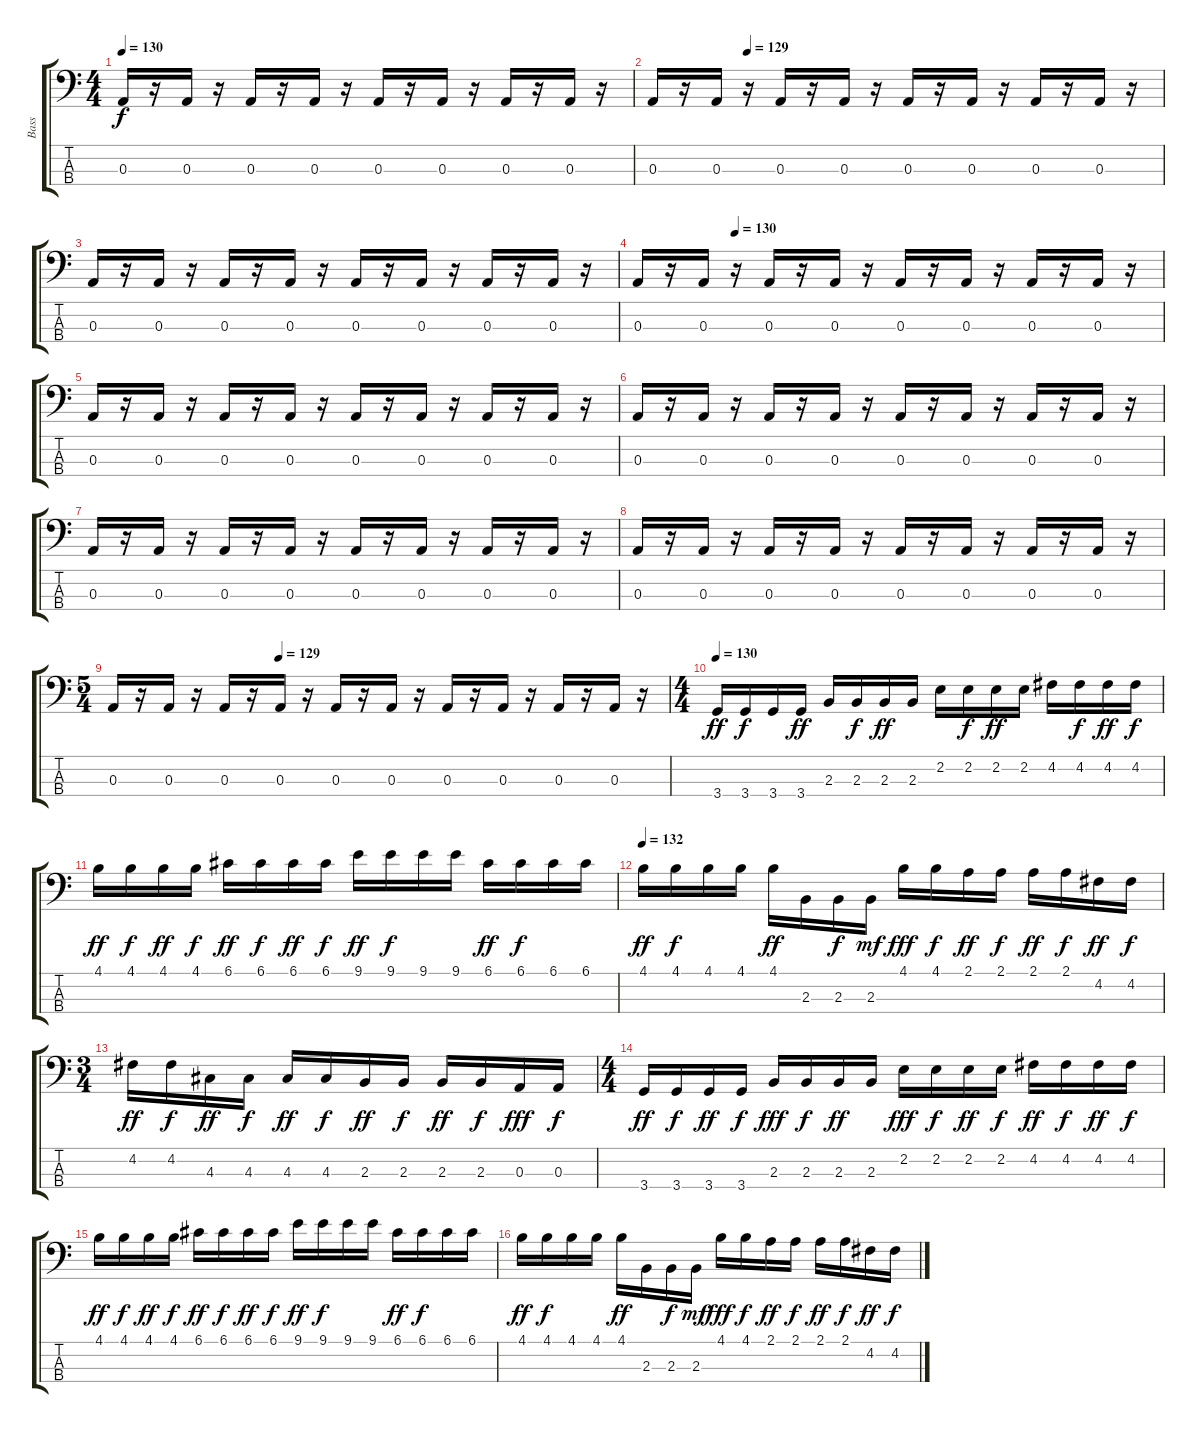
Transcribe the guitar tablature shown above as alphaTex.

\track ("Bass" "Bass") {instrument slapbass2}
\staff {score tabs}
\tuning (G2 D2 A1 E1) {hide}
\ts (4 4)
\tempo 130
\clef f4
\ks c
0.3.16{dy f} r.16 0.3.16 r.16 0.3.16 r.16 0.3.16 r.16 0.3.16 r.16 0.3.16 r.16 0.3.16 r.16 0.3.16 r.16 |
\tempo (129 0.1875)
0.3.16 r.16 0.3.16 r.16 0.3.16 r.16 0.3.16 r.16 0.3.16 r.16 0.3.16 r.16 0.3.16 r.16 0.3.16 r.16 |
0.3.16 r.16 0.3.16 r.16 0.3.16 r.16 0.3.16 r.16 0.3.16 r.16 0.3.16 r.16 0.3.16 r.16 0.3.16 r.16 |
\tempo (130 0.1875)
0.3.16 r.16 0.3.16 r.16 0.3.16 r.16 0.3.16 r.16 0.3.16 r.16 0.3.16 r.16 0.3.16 r.16 0.3.16 r.16 |
0.3.16 r.16 0.3.16 r.16 0.3.16 r.16 0.3.16 r.16 0.3.16 r.16 0.3.16 r.16 0.3.16 r.16 0.3.16 r.16 |
0.3.16 r.16 0.3.16 r.16 0.3.16 r.16 0.3.16 r.16 0.3.16 r.16 0.3.16 r.16 0.3.16 r.16 0.3.16 r.16 |
0.3.16 r.16 0.3.16 r.16 0.3.16 r.16 0.3.16 r.16 0.3.16 r.16 0.3.16 r.16 0.3.16 r.16 0.3.16 r.16 |
0.3.16 r.16 0.3.16 r.16 0.3.16 r.16 0.3.16 r.16 0.3.16 r.16 0.3.16 r.16 0.3.16 r.16 0.3.16 r.16 |
\ts (5 4)
\tempo (129 0.3)
0.3.16 r.16 0.3.16 r.16 0.3.16 r.16 0.3.16 r.16 0.3.16 r.16 0.3.16 r.16 0.3.16 r.16 0.3.16 r.16 0.3.16 r.16 0.3.16 r.16 |
\ts (4 4)
\tempo 130
3.4.16{dy ff instrument electricbassfinger} 3.4.16{dy f} 3.4.16 3.4.16{dy ff} 2.3.16 2.3.16{dy f} 2.3.16{dy ff} 2.3.16 2.2.16 2.2.16{dy f} 2.2.16{dy ff} 2.2.16 4.2.16 4.2.16{dy f} 4.2.16{dy ff} 4.2.16{dy f} |
4.1.16{dy ff} 4.1.16{dy f} 4.1.16{dy ff} 4.1.16{dy f} 6.1.16{dy ff} 6.1.16{dy f} 6.1.16{dy ff} 6.1.16{dy f} 9.1.16{dy ff} 9.1.16{dy f} 9.1.16 9.1.16 6.1.16{dy ff} 6.1.16{dy f} 6.1.16 6.1.16 |
\tempo 132
4.1.16{dy ff} 4.1.16{dy f} 4.1.16 4.1.16 4.1.16{dy ff} 2.3.16 2.3.16{dy f} 2.3.16{dy mf} 4.1.16{dy fff} 4.1.16{dy f} 2.1.16{dy ff} 2.1.16{dy f} 2.1.16{dy ff} 2.1.16{dy f} 4.2.16{dy ff} 4.2.16{dy f} |
\ts (3 4)
4.2.16{dy ff} 4.2.16{dy f} 4.3.16{dy ff} 4.3.16{dy f} 4.3.16{dy ff} 4.3.16{dy f} 2.3.16{dy ff} 2.3.16{dy f} 2.3.16{dy ff} 2.3.16{dy f} 0.3.16{dy fff} 0.3.16{dy f} |
\ts (4 4)
3.4.16{dy ff} 3.4.16{dy f} 3.4.16{dy ff} 3.4.16{dy f} 2.3.16{dy fff} 2.3.16{dy f} 2.3.16{dy ff} 2.3.16 2.2.16{dy fff} 2.2.16{dy f} 2.2.16{dy ff} 2.2.16{dy f} 4.2.16{dy ff} 4.2.16{dy f} 4.2.16{dy ff} 4.2.16{dy f} |
4.1.16{dy ff} 4.1.16{dy f} 4.1.16{dy ff} 4.1.16{dy f} 6.1.16{dy ff} 6.1.16{dy f} 6.1.16{dy ff} 6.1.16{dy f} 9.1.16{dy ff} 9.1.16{dy f} 9.1.16 9.1.16 6.1.16{dy ff} 6.1.16{dy f} 6.1.16 6.1.16 |
4.1.16{dy ff} 4.1.16{dy f} 4.1.16 4.1.16 4.1.16{dy ff} 2.3.16 2.3.16{dy f} 2.3.16{dy mf} 4.1.16{dy fff} 4.1.16{dy f} 2.1.16{dy ff} 2.1.16{dy f} 2.1.16{dy ff} 2.1.16{dy f} 4.2.16{dy ff} 4.2.16{dy f}
